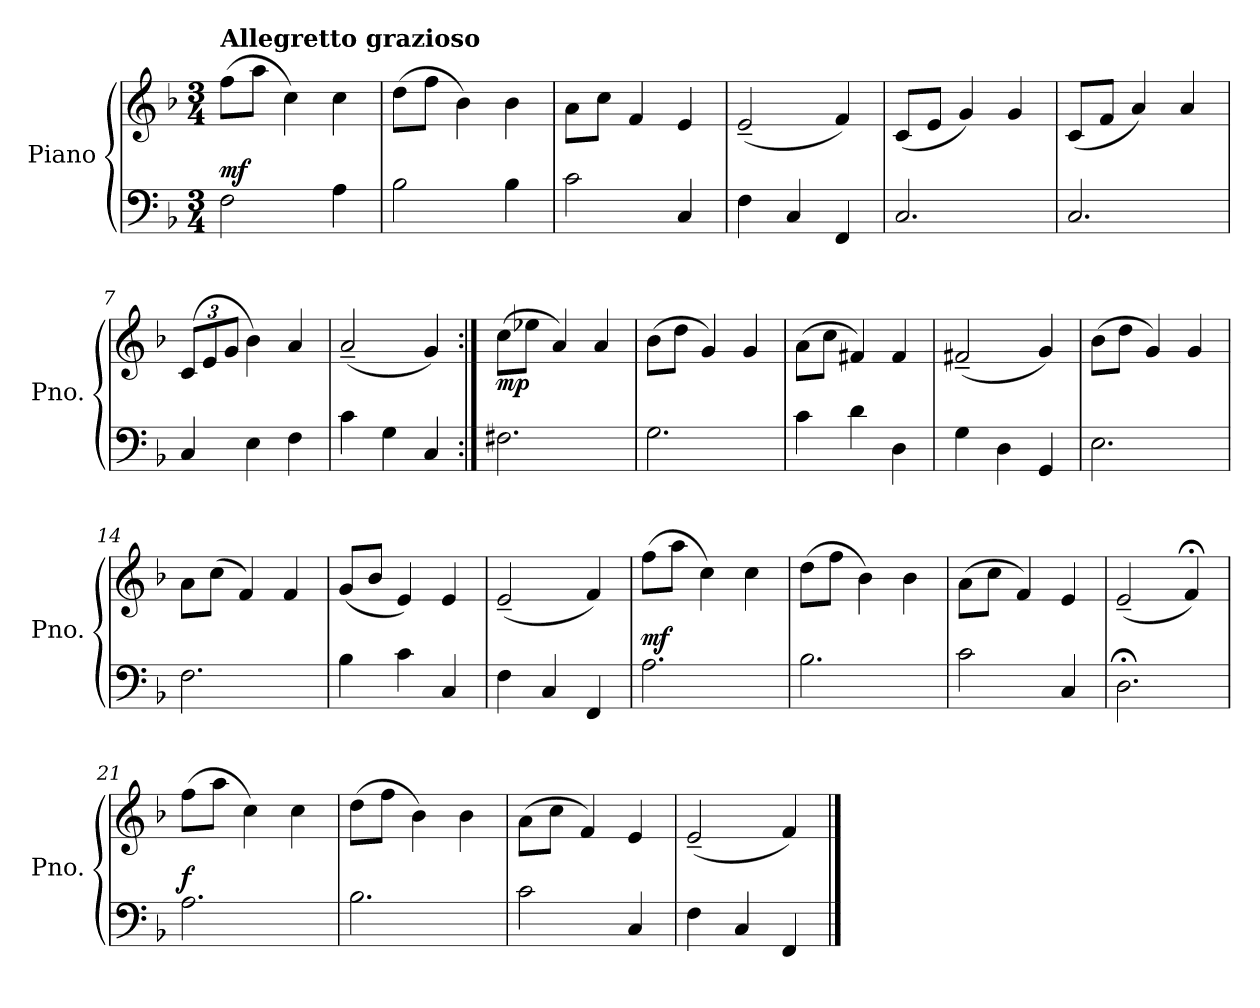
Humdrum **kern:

**kern	**kern	**dynam
*part1	*part1	*part1
*staff2	*staff1	*staff1/2
*I"Piano	*	*
*I'Pno.	*	*
*clefF4	*clefG2	*
*k[b-]	*k[b-]	*
*M3/4	*M3/4	*
*MM100	*MM100	*
=1	=1	=1
!	!LO:TX:a:B:t=Allegretto grazioso	!
!	!	!LO:DY:a=2
2F\	(8ff\L	mf
.	8aa\J	.
.	4cc\)	.
4A\	4cc\	.
=2	=2	=2
2B-\	(8dd\L	.
.	8ff\J	.
.	4b-\)	.
4B-\	4b-\	.
=3	=3	=3
2c\	8a\L	.
.	8cc\J	.
.	4f/	.
4C/	4e/	.
=4	=4	=4
4F\	(2e~/	.
4C/	.	.
4FF/	4f/)	.
!!LO:LB:g=z
=5	=5	=5
2.C/	(8c/L	.
.	8e/J	.
.	4g/)	.
.	4g/	.
=6	=6	=6
2.C/	(8c/L	.
.	8f/J	.
.	4a/)	.
.	4a/	.
=7	=7	=7
*	*Xbrackettup	*
4C/	(12c/L	.
.	12e/	.
.	12g/J	.
4E\	4b-\)	.
4F\	4a/	.
=8	=8	=8
4c\	(2a~/	.
4G\	.	.
4C/	4g/)	.
!!LO:LB:g=z
=9:|!	=9:|!	=9:|!
!	!	!LO:DY:b
2.F#X\	(8cc\L	mp
.	8ee-X\J	.
.	4a/)	.
.	4a/	.
=10	=10	=10
2.G\	(8b-\L	.
.	8dd\J	.
.	4g/)	.
.	4g/	.
=11	=11	=11
4c\	(8a\L	.
.	8cc\J	.
4d\	4f#X/)	.
4D\	4f#/	.
=12	=12	=12
4G\	(2f#X~/	.
4D\	.	.
4GG/	4g/)	.
=13	=13	=13
2.E\	(8b-\L	.
.	8dd\J	.
.	4g/)	.
.	4g/	.
!!LO:LB:g=z
=14	=14	=14
2.F\	8a\L	.
.	(8cc\J	.
.	4f/)	.
.	4f/	.
=15	=15	=15
4B-\	(8g/L	.
.	8b-/J	.
4c\	4e/)	.
4C/	4e/	.
=16	=16	=16
4F\	(2e~/	.
4C/	.	.
4FF/	4f/)	.
=17	=17	=17
!	!	!LO:DY:a=2
2.A\	(8ff\L	mf
.	8aa\J	.
.	4cc\)	.
.	4cc\	.
=18	=18	=18
2.B-\	(8dd\L	.
.	8ff\J	.
.	4b-\)	.
.	4b-\	.
!!LO:LB:g=z
=19	=19	=19
2c\	(8a\L	.
.	8cc\J	.
.	4f/)	.
4C/	4e/	.
=20	=20	=20
2.D;<\	(2e~/	.
.	4f;</)	.
=21	=21	=21
!	!	!LO:DY:a=2
2.A\	(8ff\L	f
.	8aa\J	.
.	4cc\)	.
.	4cc\	.
=22	=22	=22
2.B-\	(8dd\L	.
.	8ff\J	.
.	4b-\)	.
.	4b-\	.
=23	=23	=23
2c\	(8a\L	.
.	8cc\J	.
.	4f/)	.
4C/	4e/	.
=24	=24	=24
4F\	(2e~/	.
4C/	.	.
4FF/	4f/)	.
==	==	==
*-	*-	*-
